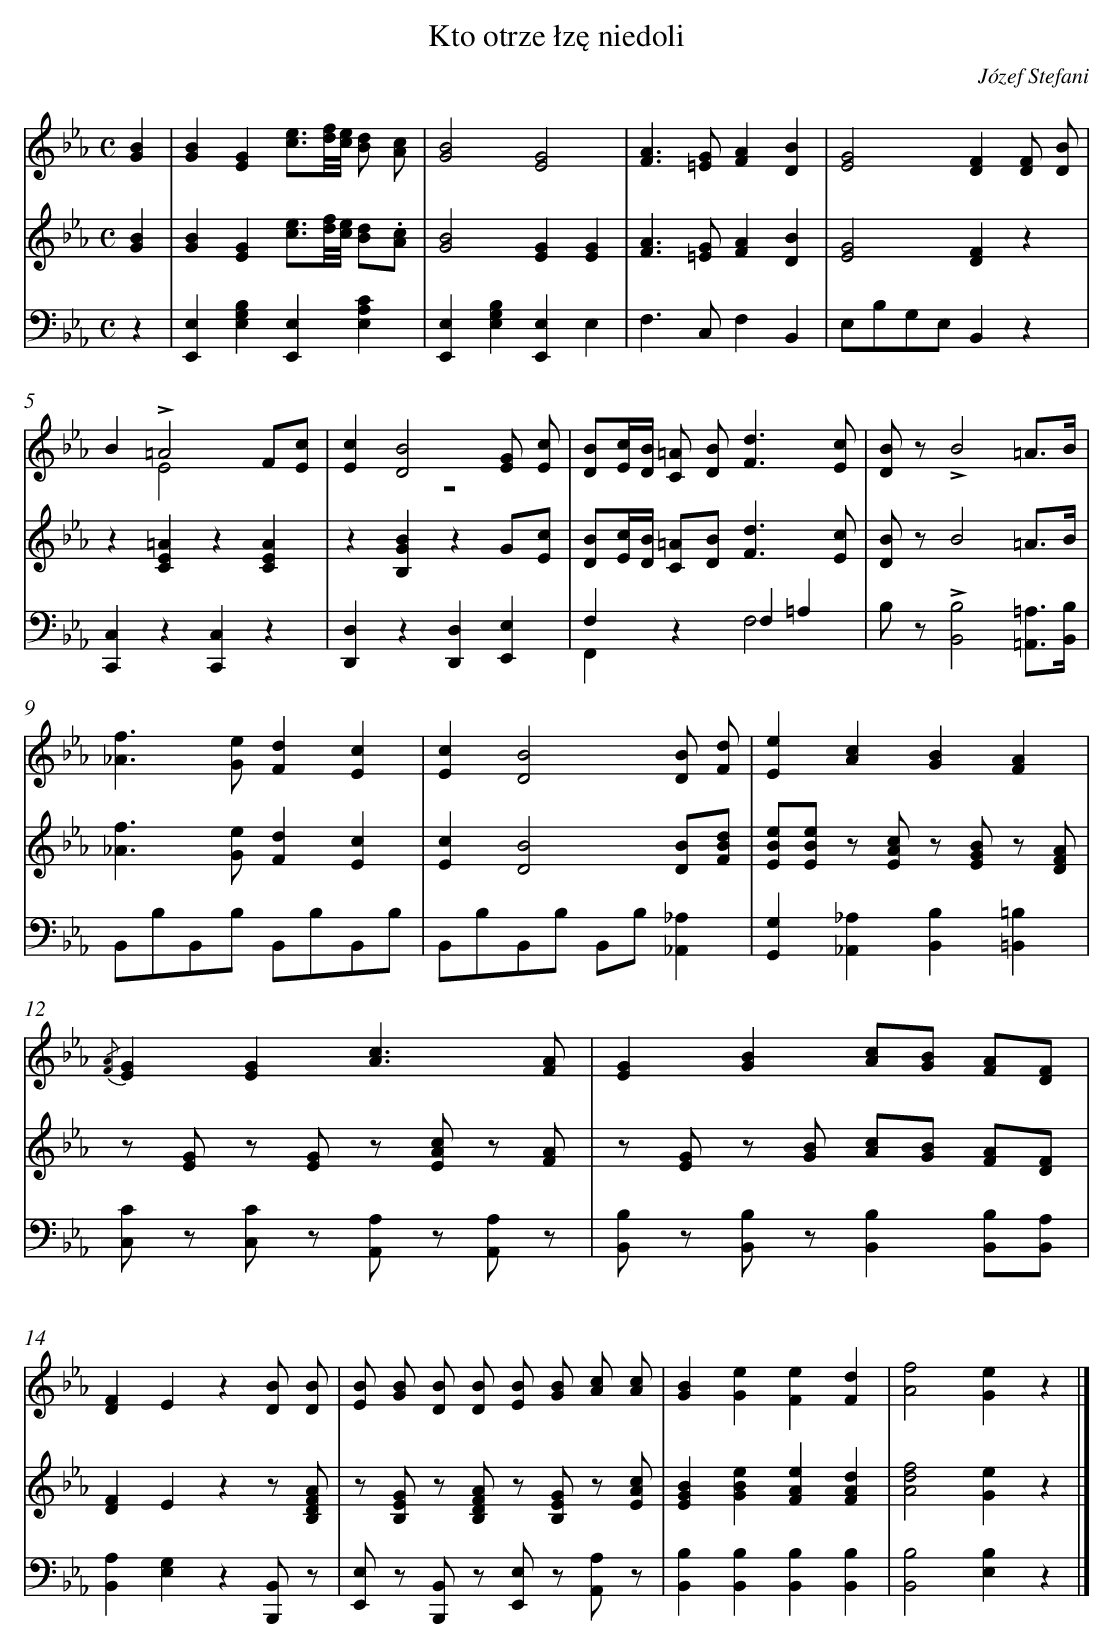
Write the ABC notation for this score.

X:1
T: Kto otrze łzę niedoli
C: Józef Stefani
L: 1/8
M: C
V: 1 clef=treble
V: 2 clef=treble
V: 3 clef=bass
K: Eb
[V:1] [G2B2] [I:setbarnb 1]|
[V:2] [G2B2] |
[V:3] z2 |
[V:1] [G2B2][E2G2][c3/e3/][d//f//][c//e//] [Bd] [Ac] |
[V:2] [G2B2][E2G2][c3/e3/][d//f//][c//e//] [Bd].[Ac] |
[V:3] [E,,2E,2][E,2G,2B,2][E,,2E,2][E,2A,2C2] |
[V:1] [G4B4][E4G4] |
[V:2] [G4B4][E2G2][E2G2] |
[V:3] [E,,2E,2][E,2G,2B,2][E,,2E,2]E,2 |
[V:1] [F2A2]>[=E2G2][F2A2][D2B2] |
[V:2] [F2A2]>[=E2G2][F2A2][D2B2] |
[V:3] F,2>C,2F,2B,,2 |
[V:1] [E4G4][D2F2][DF] [DB] |
[V:2] [E4G4][D2F2]z2 |
[V:3] E,B,G,E,B,,2z2 |
[V:1] B2!accent!=A4F[Ec] & x2E4x2 |
[V:2] z2[C2E2=A2]z2[C2E2A2] |
[V:3] [C,,2C,2]z2[C,,2C,2]z2 |
[V:1] [E2c2][D4B4][EG] [Ec] & z8 |
[V:2] z2[B,2G2B2]z2G[Ec] |
[V:3] [D,,2D,2]z2[D,,2D,2][E,,2E,2] |
[V:1] [DB][E/c/][D/B/] [C=A] [D2B2]<[F2d2][Ec] |
[V:2] [DB][E/c/][D/B/] [C=A][D2B2]<[F2d2][Ec] |
[V:3] F,2z2F,2=A,2 & F,,2x2F,4 |
[V:1] [DB] z!accent!B4=A3/B/ |
[V:2] [DB] zB4=A3/B/ |
[V:3] B, z!accent![B,,4B,4][=A,,3/=A,3/][B,,/B,/] |
[V:1] [_A2f2]>[G2e2][F2d2][E2c2] |
[V:2] [_A2f2]>[G2e2][F2d2][E2c2] |
[V:3] B,,B,B,,B, B,,B,B,,B, |
[V:1] [E2c2][D4B4][DB] [Fd] |
[V:2] [E2c2][D4B4][DB][FBd] |
[V:3] B,,B,B,,B, B,,B,[_A,,2_A,2] |
[V:1] [E2e2][A2c2][G2B2][F2A2] |
[V:2] [EBe][EBe] z [EAc] z [EGB] z [DFA] |
[V:3] [G,,2G,2][_A,,2_A,2][B,,2B,2][=B,,2=B,2] |
[V:1] {/[FA]}[E2G2][E2G2][A3c3][FA] |
[V:2] z [EG] z [EG] z [EAc] z [FA] |
[V:3] [C,C] z [C,C] z [A,,A,] z [A,,A,] z |
[V:1] [E2G2][G2B2][Ac][GB] [FA][DF] |
[V:2] z [EG] z [GB] [Ac][GB] [FA][DF] |
[V:3] [B,,B,] z [B,,B,] z[B,,2B,2][B,,B,][B,,A,] |
[V:1] [D2F2]E2z2[DB] [DB] |
[V:2] [D2F2]E2z2z [B,DFA] |
[V:3] [B,,2A,2][E,2G,2]z2[B,,,B,,] z |
[V:1] [EB] [GB] [DB] [DB] [EB] [GB] [Ac] [Ac] |
[V:2] z [B,EG] z [B,DFA] z [B,EG] z [EAc] |
[V:3] [E,,E,] z [B,,,B,,] z [E,,E,] z [A,,A,] z |
[V:1] [G2B2][G2e2][F2e2][F2d2] |
[V:2] [E2G2B2][G2B2e2][F2A2e2][F2A2d2] |
[V:3] [B,,2B,2][B,,2B,2][B,,2B,2][B,,2B,2] |
[V:1] [A4f4][G2e2]z2 |]
[V:2] [A4d4f4][G2e2]z2 |]
[V:3] [B,,4B,4][E,2B,2]z2 |]
